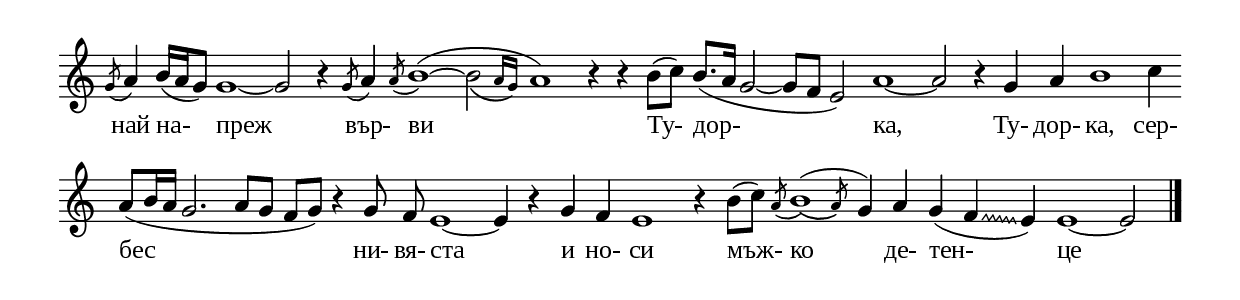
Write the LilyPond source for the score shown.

%{
td_138_1_28
%}

\include "td-preamble.ly"

\score {
\relative c'' {
%%\tempo 4 = 120
\cadenzaOn
\phrasingSlurDown
\override Glissando #'style = #'zigzag
\acciaccatura g8 a4 b16[( a g8]) g1~ g2 r4 \acciaccatura g8 a4 
\acciaccatura a8 b1(~ \afterGrace b2\( { a16[ g]\) } a1) r4 r b8([ c])
\bar ""
b8.([ a16] \bar "" g2~ g8[ f] \bar "" e2) \bar "" a1~ a2 r4 \bar ""
g a b1 c4 \bar "" a8[( b16 a] g2. \bar "" a8[ g] f[ g]) r4
\bar ""
g8 f\noBeam e1~ e4 r \bar "" g f e1 r4 b'8([ c]) 
\acciaccatura a8 \afterGrace b1(\( { \stdB a8\) \stdE } g4) a
\bar ""
g4( \noteFi f\glissando e) e1~ e2
 \bar "|." 
}
\addlyrics { %%Тур- чин по- би- ни ка- ра- ше ро- би- ни бе- ли бъл- гар- ки
%%всич- ки- те бя- ха тра- кий- ки 
най на- преж вър- ви Ту- дор- ка,
Ту- дор- ка, сер- бес ни- вя- ста и но- си мъж- ко де- тен- це }
%
\layout {
   \context { 
	    \Staff \remove "Time_signature_engraver" } 
  indent = #0
  line-width = 190\mm
  ragged-right=##f
}
%
\midi { 
	\context {
		\Score tempoWholesPerMinute = #(ly:make-moment 120 4)
		}
	}
}
%
\header{
%%  opus = "ТД-138,1,28"
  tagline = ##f
}


